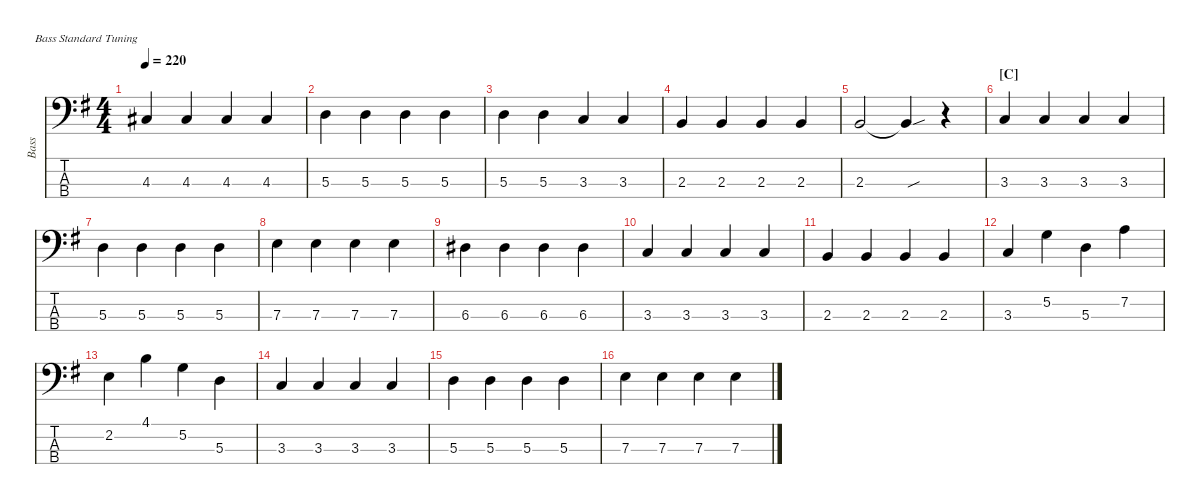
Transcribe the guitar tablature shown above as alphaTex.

\hideDynamics
\bracketExtendMode nobrackets
\multiBarRest
\otherSystemsTrackNameOrientation horizontal
\track ("Bass" "Bass") {defaultSystemsLayout 4 multiBarRest instrument electricbassfinger}
\staff {score tabs}
\tuning (G2 D2 A1 E1)
\ts (4 4)
\tempo 220
\clef f4
\scale
0.929211
\ks g
4.3{acc #}.4{dy f beam Up} 4.3{acc #}.4{beam Up} 4.3{acc #}.4{beam Up} 4.3{acc #}.4{beam Up} |
\scale
1.13689 5.3{acc forcenatural}.4{beam Down} 5.3{acc forcenatural}.4{beam Down} 5.3{acc forcenatural}.4{beam Down} 5.3{acc forcenatural}.4{beam Down} |
\scale
0.948474 5.3{acc forcenatural}.4{beam Down} 5.3{acc forcenatural}.4{beam Down} 3.3{acc forcenatural}.4{beam Up} 3.3{acc forcenatural}.4{beam Up} |
\scale
0.948474 2.3{acc forcenatural}.4{beam Up} 2.3{acc forcenatural}.4{beam Up} 2.3{acc forcenatural}.4{beam Up} 2.3{acc forcenatural}.4{beam Up} |
\scale
0.966158 2.3{acc forcenatural}.2{beam Up} 2.3{sou t acc forcenatural}.4{beam Up} r.4{beam Up} |
\section ("C" "")
\scale
1.14921 3.3{acc forcenatural}.4{beam Up} 3.3{acc forcenatural}.4{beam Up} 3.3{acc forcenatural}.4{beam Up} 3.3{acc forcenatural}.4{beam Up} |
\scale
0.96079 5.3{acc forcenatural}.4{beam Down} 5.3{acc forcenatural}.4{beam Down} 5.3{acc forcenatural}.4{beam Down} 5.3{acc forcenatural}.4{beam Down} |
\scale
0.96079 7.3{acc forcenatural}.4{beam Down} 7.3{acc forcenatural}.4{beam Down} 7.3{acc forcenatural}.4{beam Down} 7.3{acc forcenatural}.4{beam Down} |
\scale
0.929211 6.3{acc #}.4{beam Down} 6.3{acc #}.4{beam Down} 6.3{acc #}.4{beam Down} 6.3{acc #}.4{beam Down} |
\scale
1.14132 3.3{acc forcenatural}.4{beam Up} 3.3{acc forcenatural}.4{beam Up} 3.3{acc forcenatural}.4{beam Up} 3.3{acc forcenatural}.4{beam Up} |
\scale
0.952895 2.3{acc forcenatural}.4{beam Up} 2.3{acc forcenatural}.4{beam Up} 2.3{acc forcenatural}.4{beam Up} 2.3{acc forcenatural}.4{beam Up} |
\scale
0.952895 3.3{acc forcenatural}.4{beam Up} 5.2{acc forcenatural}.4{beam Down} 5.3{acc forcenatural}.4{beam Down} 7.2{acc forcenatural}.4{beam Down} |
\scale
0.952895 2.2{acc forcenatural}.4{beam Down} 4.1{acc forcenatural}.4{beam Down} 5.2{acc forcenatural}.4{beam Down} 5.3{acc forcenatural}.4{beam Down} |
\scale
1.14921 3.3{acc forcenatural}.4{beam Up} 3.3{acc forcenatural}.4{beam Up} 3.3{acc forcenatural}.4{beam Up} 3.3{acc forcenatural}.4{beam Up} |
\scale
0.96079 5.3{acc forcenatural}.4{beam Down} 5.3{acc forcenatural}.4{beam Down} 5.3{acc forcenatural}.4{beam Down} 5.3{acc forcenatural}.4{beam Down} |
\scale
0.96079 7.3{acc forcenatural}.4{beam Down} 7.3{acc forcenatural}.4{beam Down} 7.3{acc forcenatural}.4{beam Down} 7.3{acc forcenatural}.4{beam Down}
